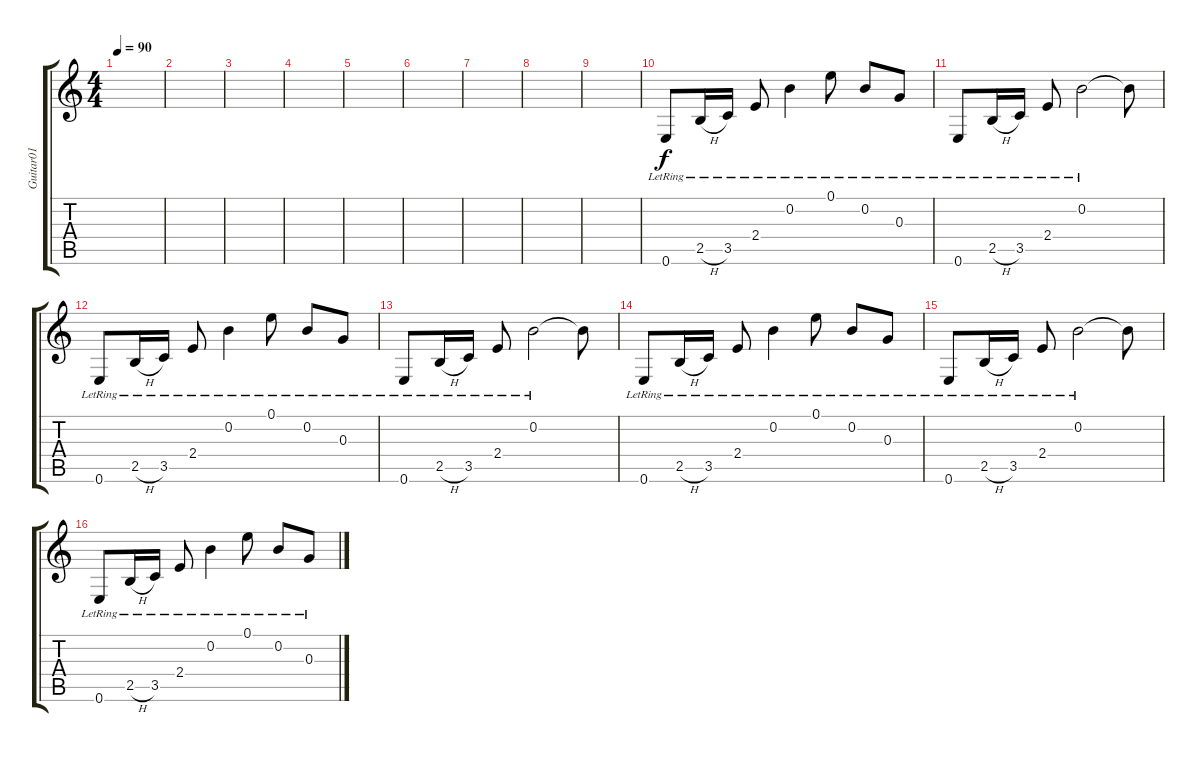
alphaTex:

\track ("Guitar01" "Guitar01") {instrument electricguitarclean}
\staff {score tabs}
\tuning (E4 B3 G3 D3 A2 E2) {hide}
\ts (4 4)
\tempo 90
\clef g2
\ks c
|
|
|
|
|
|
|
|
|
0.6{lr}.8 2.5{h lr}.16 3.5{lr}.16 2.4{lr}.8 0.2{lr}.4 0.1{lr}.8 0.2{lr}.8 0.3{lr}.8 |
0.6{lr}.8 2.5{h lr}.16 3.5{lr}.16 2.4{lr}.8 0.2{lr}.2 0.2{t}.8 |
0.6{lr}.8 2.5{h lr}.16 3.5{lr}.16 2.4{lr}.8 0.2{lr}.4 0.1{lr}.8 0.2{lr}.8 0.3{lr}.8 |
0.6{lr}.8 2.5{h lr}.16 3.5{lr}.16 2.4{lr}.8 0.2{lr}.2 0.2{t}.8 |
0.6{lr}.8 2.5{h lr}.16 3.5{lr}.16 2.4{lr}.8 0.2{lr}.4 0.1{lr}.8 0.2{lr}.8 0.3{lr}.8 |
0.6{lr}.8 2.5{h lr}.16 3.5{lr}.16 2.4{lr}.8 0.2{lr}.2 0.2{t}.8 |
0.6{lr}.8 2.5{h lr}.16 3.5{lr}.16 2.4{lr}.8 0.2{lr}.4 0.1{lr}.8 0.2{lr}.8 0.3{lr}.8
